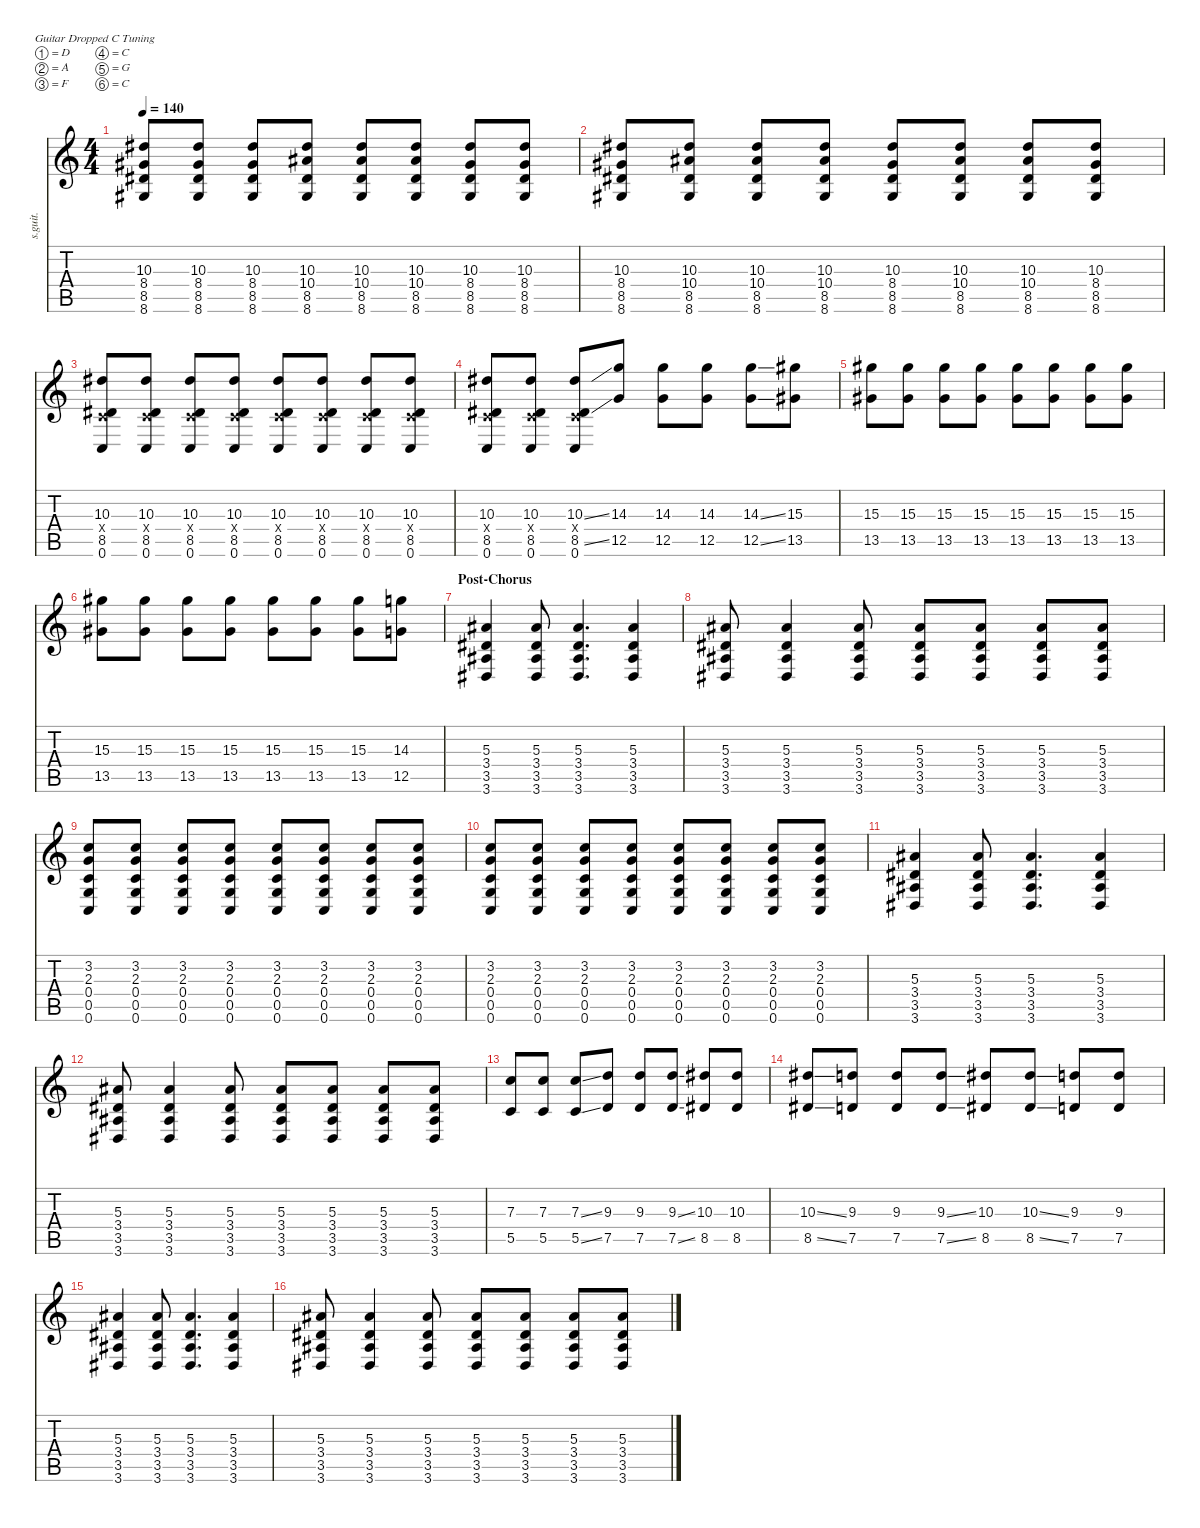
\defaultSystemsLayout 4
\hideDynamics
\bracketExtendMode nobrackets
\track ("Chino Moreno" "s.guit.") {instrument distortionguitar}
\staff {score tabs}
\tuning (D4 A3 F3 C3 G2 C2)
\ts (4 4)
\tempo 140
\clef g2
\ks c
(10.3{acc #} 8.4{acc #} 8.5{acc #} 8.6{acc #}).8{lyrics (0 "") lyrics (1 "") lyrics (2 "") lyrics (3 "") lyrics (4 "") dy fff} (10.3{acc #} 8.4{acc #} 8.5{acc #} 8.6{acc #}).8{lyrics (0 "") lyrics (1 "") lyrics (2 "") lyrics (3 "") lyrics (4 "")} (10.3{acc #} 8.4{acc #} 8.5{acc #} 8.6{acc #}).8{lyrics (0 "") lyrics (1 "") lyrics (2 "") lyrics (3 "") lyrics (4 "")} (10.3{acc #} 10.4{acc #} 8.5{acc #} 8.6{acc #}).8{lyrics (0 "") lyrics (1 "") lyrics (2 "") lyrics (3 "") lyrics (4 "")} (10.3{acc #} 10.4{acc #} 8.5{acc #} 8.6{acc #}).8{lyrics (0 "") lyrics (1 "") lyrics (2 "") lyrics (3 "") lyrics (4 "")} (10.3{acc #} 10.4{acc #} 8.5{acc #} 8.6{acc #}).8{lyrics (0 "") lyrics (1 "") lyrics (2 "") lyrics (3 "") lyrics (4 "")} (10.3{acc #} 8.4{acc #} 8.5{acc #} 8.6{acc #}).8{lyrics (0 "") lyrics (1 "") lyrics (2 "") lyrics (3 "") lyrics (4 "")} (10.3{acc #} 8.4{acc #} 8.5{acc #} 8.6{acc #}).8{lyrics (0 "") lyrics (1 "") lyrics (2 "") lyrics (3 "") lyrics (4 "")} |
(10.3{acc #} 8.4{acc #} 8.5{acc #} 8.6{acc #}).8{lyrics (0 "") lyrics (1 "") lyrics (2 "") lyrics (3 "") lyrics (4 "")} (10.3{acc #} 10.4{acc #} 8.5{acc #} 8.6{acc #}).8{lyrics (0 "") lyrics (1 "") lyrics (2 "") lyrics (3 "") lyrics (4 "")} (10.3{acc #} 10.4{acc #} 8.5{acc #} 8.6{acc #}).8{lyrics (0 "") lyrics (1 "") lyrics (2 "") lyrics (3 "") lyrics (4 "")} (10.3{acc #} 10.4{acc #} 8.5{acc #} 8.6{acc #}).8{lyrics (0 "") lyrics (1 "") lyrics (2 "") lyrics (3 "") lyrics (4 "")} (10.3{acc #} 8.4{acc #} 8.5{acc #} 8.6{acc #}).8{lyrics (0 "") lyrics (1 "") lyrics (2 "") lyrics (3 "") lyrics (4 "")} (10.3{acc #} 10.4{acc #} 8.5{acc #} 8.6{acc #}).8{lyrics (0 "") lyrics (1 "") lyrics (2 "") lyrics (3 "") lyrics (4 "")} (10.3{acc #} 10.4{acc #} 8.5{acc #} 8.6{acc #}).8{lyrics (0 "") lyrics (1 "") lyrics (2 "") lyrics (3 "") lyrics (4 "")} (10.3{acc #} 8.4{acc #} 8.5{acc #} 8.6{acc #}).8{lyrics (0 "") lyrics (1 "") lyrics (2 "") lyrics (3 "") lyrics (4 "")} |
(10.3{acc #} 8.5{acc #} 0.6 0.4{x}).8{lyrics (0 "") lyrics (1 "") lyrics (2 "") lyrics (3 "") lyrics (4 "")} (10.3{acc #} 8.5{acc #} 0.6 0.4{x}).8{lyrics (0 "") lyrics (1 "") lyrics (2 "") lyrics (3 "") lyrics (4 "")} (10.3{acc #} 8.5{acc #} 0.6 0.4{x}).8{lyrics (0 "") lyrics (1 "") lyrics (2 "") lyrics (3 "") lyrics (4 "")} (10.3{acc #} 8.5{acc #} 0.6 0.4{x}).8{lyrics (0 "") lyrics (1 "") lyrics (2 "") lyrics (3 "") lyrics (4 "")} (10.3{acc #} 8.5{acc #} 0.6 0.4{x}).8{lyrics (0 "") lyrics (1 "") lyrics (2 "") lyrics (3 "") lyrics (4 "")} (10.3{acc #} 8.5{acc #} 0.6 0.4{x}).8{lyrics (0 "") lyrics (1 "") lyrics (2 "") lyrics (3 "") lyrics (4 "")} (10.3{acc #} 8.5{acc #} 0.6 0.4{x}).8{lyrics (0 "") lyrics (1 "") lyrics (2 "") lyrics (3 "") lyrics (4 "")} (10.3{acc #} 8.5{acc #} 0.6 0.4{x}).8{lyrics (0 "") lyrics (1 "") lyrics (2 "") lyrics (3 "") lyrics (4 "")} |
(10.3{acc #} 8.5{acc #} 0.6 0.4{x}).8{lyrics (0 "") lyrics (1 "") lyrics (2 "") lyrics (3 "") lyrics (4 "")} (10.3{acc #} 8.5{acc #} 0.6 0.4{x}).8{lyrics (0 "") lyrics (1 "") lyrics (2 "") lyrics (3 "") lyrics (4 "")} (10.3{ss acc #} 8.5{ss acc #} 0.6 0.4{x}).8{lyrics (0 "") lyrics (1 "") lyrics (2 "") lyrics (3 "") lyrics (4 "")} (14.3 12.5).8{lyrics (0 "") lyrics (1 "") lyrics (2 "") lyrics (3 "") lyrics (4 "")} (14.3 12.5).8{lyrics (0 "") lyrics (1 "") lyrics (2 "") lyrics (3 "") lyrics (4 "")} (14.3 12.5).8{lyrics (0 "") lyrics (1 "") lyrics (2 "") lyrics (3 "") lyrics (4 "")} (14.3{ss} 12.5{ss}).8{lyrics (0 "") lyrics (1 "") lyrics (2 "") lyrics (3 "") lyrics (4 "")} (15.3{acc #} 13.5{acc #}).8{lyrics (0 "") lyrics (1 "") lyrics (2 "") lyrics (3 "") lyrics (4 "")} |
(15.3{acc #} 13.5{acc #}).8{lyrics (0 "") lyrics (1 "") lyrics (2 "") lyrics (3 "") lyrics (4 "")} (15.3{acc #} 13.5{acc #}).8{lyrics (0 "") lyrics (1 "") lyrics (2 "") lyrics (3 "") lyrics (4 "")} (15.3{acc #} 13.5{acc #}).8{lyrics (0 "") lyrics (1 "") lyrics (2 "") lyrics (3 "") lyrics (4 "")} (15.3{acc #} 13.5{acc #}).8{lyrics (0 "") lyrics (1 "") lyrics (2 "") lyrics (3 "") lyrics (4 "")} (15.3{acc #} 13.5{acc #}).8{lyrics (0 "") lyrics (1 "") lyrics (2 "") lyrics (3 "") lyrics (4 "")} (15.3{acc #} 13.5{acc #}).8{lyrics (0 "") lyrics (1 "") lyrics (2 "") lyrics (3 "") lyrics (4 "")} (15.3{acc #} 13.5{acc #}).8{lyrics (0 "") lyrics (1 "") lyrics (2 "") lyrics (3 "") lyrics (4 "")} (15.3{acc #} 13.5{acc #}).8{lyrics (0 "") lyrics (1 "") lyrics (2 "") lyrics (3 "") lyrics (4 "")} |
(15.3{acc #} 13.5{acc #}).8{lyrics (0 "") lyrics (1 "") lyrics (2 "") lyrics (3 "") lyrics (4 "")} (15.3{acc #} 13.5{acc #}).8{lyrics (0 "") lyrics (1 "") lyrics (2 "") lyrics (3 "") lyrics (4 "")} (15.3{acc #} 13.5{acc #}).8{lyrics (0 "") lyrics (1 "") lyrics (2 "") lyrics (3 "") lyrics (4 "")} (15.3{acc #} 13.5{acc #}).8{lyrics (0 "") lyrics (1 "") lyrics (2 "") lyrics (3 "") lyrics (4 "")} (15.3{acc #} 13.5{acc #}).8{lyrics (0 "") lyrics (1 "") lyrics (2 "") lyrics (3 "") lyrics (4 "")} (15.3{acc #} 13.5{acc #}).8{lyrics (0 "") lyrics (1 "") lyrics (2 "") lyrics (3 "") lyrics (4 "")} (15.3{acc #} 13.5{acc #}).8{lyrics (0 "") lyrics (1 "") lyrics (2 "") lyrics (3 "") lyrics (4 "")} (14.3 12.5).8{lyrics (0 "") lyrics (1 "") lyrics (2 "") lyrics (3 "") lyrics (4 "")} |
\section ("" "Post-Chorus")
(5.3{acc #} 3.4{acc #} 3.5{acc #} 3.6{acc #}).4{lyrics (0 "") lyrics (1 "") lyrics (2 "") lyrics (3 "") lyrics (4 "")} (5.3{acc #} 3.4{acc #} 3.5{acc #} 3.6{acc #}).8{lyrics (0 "") lyrics (1 "") lyrics (2 "") lyrics (3 "") lyrics (4 "")} (5.3{acc #} 3.4{acc #} 3.5{acc #} 3.6{acc #}).4{d lyrics (0 "") lyrics (1 "") lyrics (2 "") lyrics (3 "") lyrics (4 "")} (5.3{acc #} 3.4{acc #} 3.5{acc #} 3.6{acc #}).4{lyrics (0 "") lyrics (1 "") lyrics (2 "") lyrics (3 "") lyrics (4 "")} |
(5.3{acc #} 3.4{acc #} 3.5{acc #} 3.6{acc #}).8{lyrics (0 "") lyrics (1 "") lyrics (2 "") lyrics (3 "") lyrics (4 "")} (5.3{acc #} 3.4{acc #} 3.5{acc #} 3.6{acc #}).4{lyrics (0 "") lyrics (1 "") lyrics (2 "") lyrics (3 "") lyrics (4 "")} (5.3{acc #} 3.4{acc #} 3.5{acc #} 3.6{acc #}).8{lyrics (0 "") lyrics (1 "") lyrics (2 "") lyrics (3 "") lyrics (4 "")} (5.3{acc #} 3.4{acc #} 3.5{acc #} 3.6{acc #}).8{lyrics (0 "") lyrics (1 "") lyrics (2 "") lyrics (3 "") lyrics (4 "")} (5.3{acc #} 3.4{acc #} 3.5{acc #} 3.6{acc #}).8{lyrics (0 "") lyrics (1 "") lyrics (2 "") lyrics (3 "") lyrics (4 "")} (5.3{acc #} 3.4{acc #} 3.5{acc #} 3.6{acc #}).8{lyrics (0 "") lyrics (1 "") lyrics (2 "") lyrics (3 "") lyrics (4 "")} (5.3{acc #} 3.4{acc #} 3.5{acc #} 3.6{acc #}).8{lyrics (0 "") lyrics (1 "") lyrics (2 "") lyrics (3 "") lyrics (4 "")} |
(3.2 2.3 0.4 0.5 0.6).8{lyrics (0 "") lyrics (1 "") lyrics (2 "") lyrics (3 "") lyrics (4 "")} (3.2 2.3 0.4 0.5 0.6).8{lyrics (0 "") lyrics (1 "") lyrics (2 "") lyrics (3 "") lyrics (4 "")} (3.2 2.3 0.4 0.5 0.6).8{lyrics (0 "") lyrics (1 "") lyrics (2 "") lyrics (3 "") lyrics (4 "")} (3.2 2.3 0.4 0.5 0.6).8{lyrics (0 "") lyrics (1 "") lyrics (2 "") lyrics (3 "") lyrics (4 "")} (3.2 2.3 0.4 0.5 0.6).8{lyrics (0 "") lyrics (1 "") lyrics (2 "") lyrics (3 "") lyrics (4 "")} (3.2 2.3 0.4 0.5 0.6).8{lyrics (0 "") lyrics (1 "") lyrics (2 "") lyrics (3 "") lyrics (4 "")} (3.2 2.3 0.4 0.5 0.6).8{lyrics (0 "") lyrics (1 "") lyrics (2 "") lyrics (3 "") lyrics (4 "")} (3.2 2.3 0.4 0.5 0.6).8{lyrics (0 "") lyrics (1 "") lyrics (2 "") lyrics (3 "") lyrics (4 "")} |
(3.2 2.3 0.4 0.5 0.6).8{lyrics (0 "") lyrics (1 "") lyrics (2 "") lyrics (3 "") lyrics (4 "")} (3.2 2.3 0.4 0.5 0.6).8{lyrics (0 "") lyrics (1 "") lyrics (2 "") lyrics (3 "") lyrics (4 "")} (3.2 2.3 0.4 0.5 0.6).8{lyrics (0 "") lyrics (1 "") lyrics (2 "") lyrics (3 "") lyrics (4 "")} (3.2 2.3 0.4 0.5 0.6).8{lyrics (0 "") lyrics (1 "") lyrics (2 "") lyrics (3 "") lyrics (4 "")} (3.2 2.3 0.4 0.5 0.6).8{lyrics (0 "") lyrics (1 "") lyrics (2 "") lyrics (3 "") lyrics (4 "")} (3.2 2.3 0.4 0.5 0.6).8{lyrics (0 "") lyrics (1 "") lyrics (2 "") lyrics (3 "") lyrics (4 "")} (3.2 2.3 0.4 0.5 0.6).8{lyrics (0 "") lyrics (1 "") lyrics (2 "") lyrics (3 "") lyrics (4 "")} (3.2 2.3 0.4 0.5 0.6).8{lyrics (0 "") lyrics (1 "") lyrics (2 "") lyrics (3 "") lyrics (4 "")} |
(5.3{acc #} 3.4{acc #} 3.5{acc #} 3.6{acc #}).4{lyrics (0 "") lyrics (1 "") lyrics (2 "") lyrics (3 "") lyrics (4 "")} (5.3{acc #} 3.4{acc #} 3.5{acc #} 3.6{acc #}).8{lyrics (0 "") lyrics (1 "") lyrics (2 "") lyrics (3 "") lyrics (4 "")} (5.3{acc #} 3.4{acc #} 3.5{acc #} 3.6{acc #}).4{d lyrics (0 "") lyrics (1 "") lyrics (2 "") lyrics (3 "") lyrics (4 "")} (5.3{acc #} 3.4{acc #} 3.5{acc #} 3.6{acc #}).4{lyrics (0 "") lyrics (1 "") lyrics (2 "") lyrics (3 "") lyrics (4 "")} |
(5.3{acc #} 3.4{acc #} 3.5{acc #} 3.6{acc #}).8{lyrics (0 "") lyrics (1 "") lyrics (2 "") lyrics (3 "") lyrics (4 "")} (5.3{acc #} 3.4{acc #} 3.5{acc #} 3.6{acc #}).4{lyrics (0 "") lyrics (1 "") lyrics (2 "") lyrics (3 "") lyrics (4 "")} (5.3{acc #} 3.4{acc #} 3.5{acc #} 3.6{acc #}).8{lyrics (0 "") lyrics (1 "") lyrics (2 "") lyrics (3 "") lyrics (4 "")} (5.3{acc #} 3.4{acc #} 3.5{acc #} 3.6{acc #}).8{lyrics (0 "") lyrics (1 "") lyrics (2 "") lyrics (3 "") lyrics (4 "")} (5.3{acc #} 3.4{acc #} 3.5{acc #} 3.6{acc #}).8{lyrics (0 "") lyrics (1 "") lyrics (2 "") lyrics (3 "") lyrics (4 "")} (5.3{acc #} 3.4{acc #} 3.5{acc #} 3.6{acc #}).8{lyrics (0 "") lyrics (1 "") lyrics (2 "") lyrics (3 "") lyrics (4 "")} (5.3{acc #} 3.4{acc #} 3.5{acc #} 3.6{acc #}).8{lyrics (0 "") lyrics (1 "") lyrics (2 "") lyrics (3 "") lyrics (4 "")} |
(7.3 5.5).8{lyrics (0 "") lyrics (1 "") lyrics (2 "") lyrics (3 "") lyrics (4 "")} (7.3 5.5).8{lyrics (0 "") lyrics (1 "") lyrics (2 "") lyrics (3 "") lyrics (4 "")} (7.3{ss} 5.5{ss}).8{lyrics (0 "") lyrics (1 "") lyrics (2 "") lyrics (3 "") lyrics (4 "")} (9.3 7.5).8{lyrics (0 "") lyrics (1 "") lyrics (2 "") lyrics (3 "") lyrics (4 "")} (9.3 7.5).8{lyrics (0 "") lyrics (1 "") lyrics (2 "") lyrics (3 "") lyrics (4 "")} (9.3{ss} 7.5{ss}).8{lyrics (0 "") lyrics (1 "") lyrics (2 "") lyrics (3 "") lyrics (4 "")} (10.3{acc #} 8.5{acc #}).8{lyrics (0 "") lyrics (1 "") lyrics (2 "") lyrics (3 "") lyrics (4 "")} (10.3{acc #} 8.5{acc #}).8{lyrics (0 "") lyrics (1 "") lyrics (2 "") lyrics (3 "") lyrics (4 "")} |
(10.3{ss acc #} 8.5{ss acc #}).8{lyrics (0 "") lyrics (1 "") lyrics (2 "") lyrics (3 "") lyrics (4 "")} (9.3 7.5).8{lyrics (0 "") lyrics (1 "") lyrics (2 "") lyrics (3 "") lyrics (4 "")} (9.3 7.5).8{lyrics (0 "") lyrics (1 "") lyrics (2 "") lyrics (3 "") lyrics (4 "")} (9.3{ss} 7.5{ss}).8{lyrics (0 "") lyrics (1 "") lyrics (2 "") lyrics (3 "") lyrics (4 "")} (10.3{acc #} 8.5{acc #}).8{lyrics (0 "") lyrics (1 "") lyrics (2 "") lyrics (3 "") lyrics (4 "")} (10.3{ss acc #} 8.5{ss acc #}).8{lyrics (0 "") lyrics (1 "") lyrics (2 "") lyrics (3 "") lyrics (4 "")} (9.3 7.5).8{lyrics (0 "") lyrics (1 "") lyrics (2 "") lyrics (3 "") lyrics (4 "")} (9.3 7.5).8{lyrics (0 "") lyrics (1 "") lyrics (2 "") lyrics (3 "") lyrics (4 "")} |
(5.3{acc #} 3.4{acc #} 3.5{acc #} 3.6{acc #}).4{lyrics (0 "") lyrics (1 "") lyrics (2 "") lyrics (3 "") lyrics (4 "")} (5.3{acc #} 3.4{acc #} 3.5{acc #} 3.6{acc #}).8{lyrics (0 "") lyrics (1 "") lyrics (2 "") lyrics (3 "") lyrics (4 "")} (5.3{acc #} 3.4{acc #} 3.5{acc #} 3.6{acc #}).4{d lyrics (0 "") lyrics (1 "") lyrics (2 "") lyrics (3 "") lyrics (4 "")} (5.3{acc #} 3.4{acc #} 3.5{acc #} 3.6{acc #}).4{lyrics (0 "") lyrics (1 "") lyrics (2 "") lyrics (3 "") lyrics (4 "")} |
(5.3{acc #} 3.4{acc #} 3.5{acc #} 3.6{acc #}).8{lyrics (0 "") lyrics (1 "") lyrics (2 "") lyrics (3 "") lyrics (4 "")} (5.3{acc #} 3.4{acc #} 3.5{acc #} 3.6{acc #}).4{lyrics (0 "") lyrics (1 "") lyrics (2 "") lyrics (3 "") lyrics (4 "")} (5.3{acc #} 3.4{acc #} 3.5{acc #} 3.6{acc #}).8{lyrics (0 "") lyrics (1 "") lyrics (2 "") lyrics (3 "") lyrics (4 "")} (5.3{acc #} 3.4{acc #} 3.5{acc #} 3.6{acc #}).8{lyrics (0 "") lyrics (1 "") lyrics (2 "") lyrics (3 "") lyrics (4 "")} (5.3{acc #} 3.4{acc #} 3.5{acc #} 3.6{acc #}).8{lyrics (0 "") lyrics (1 "") lyrics (2 "") lyrics (3 "") lyrics (4 "")} (5.3{acc #} 3.4{acc #} 3.5{acc #} 3.6{acc #}).8{lyrics (0 "") lyrics (1 "") lyrics (2 "") lyrics (3 "") lyrics (4 "")} (5.3{acc #} 3.4{acc #} 3.5{acc #} 3.6{acc #}).8{lyrics (0 "") lyrics (1 "") lyrics (2 "") lyrics (3 "") lyrics (4 "")}
